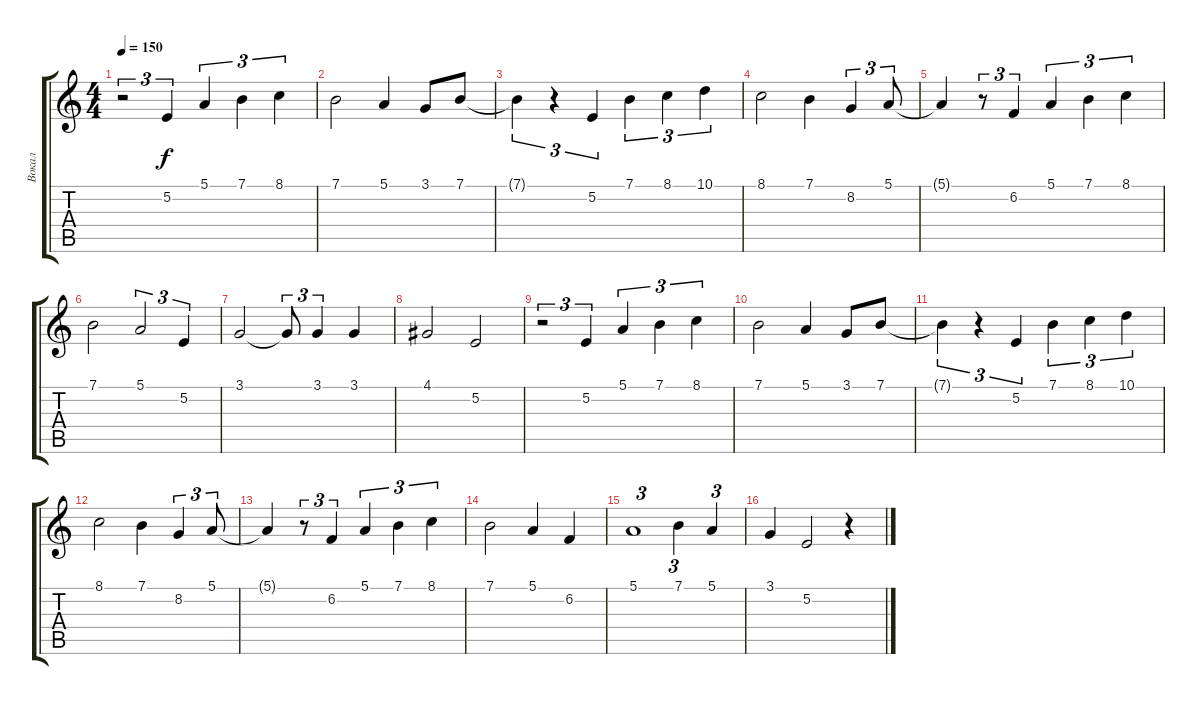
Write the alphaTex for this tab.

\track ("Вокал" "Вокал") {instrument lead1square}
\staff {score tabs}
\tuning (E4 B3 G3 D3 A2 E2) {hide}
\ts (4 4)
\tempo 150
\clef g2
\ks c
r.2{tu (3 2) dy f} 5.2.4{tu (3 2)} 5.1.4{tu (3 2)} 7.1.4{tu (3 2)} 8.1.4{tu (3 2)} |
7.1.2 5.1.4 3.1.8 7.1.8 |
7.1{t}.4{tu (3 2)} r.4{tu (3 2)} 5.2.4{tu (3 2)} 7.1.4{tu (3 2)} 8.1.4{tu (3 2)} 10.1.4{tu (3 2)} |
8.1.2 7.1.4 8.2.4{tu (3 2)} 5.1.8{tu (3 2)} |
5.1{t}.4 r.8{tu (3 2)} 6.2.4{tu (3 2)} 5.1.4{tu (3 2)} 7.1.4{tu (3 2)} 8.1.4{tu (3 2)} |
7.1.2 5.1.2{tu (3 2)} 5.2.4{tu (3 2)} |
3.1.2 3.1{t}.8{tu (3 2)} 3.1.4{tu (3 2)} 3.1.4 |
4.1.2 5.2.2 |
r.2{tu (3 2)} 5.2.4{tu (3 2)} 5.1.4{tu (3 2)} 7.1.4{tu (3 2)} 8.1.4{tu (3 2)} |
7.1.2 5.1.4 3.1.8 7.1.8 |
7.1{t}.4{tu (3 2)} r.4{tu (3 2)} 5.2.4{tu (3 2)} 7.1.4{tu (3 2)} 8.1.4{tu (3 2)} 10.1.4{tu (3 2)} |
8.1.2 7.1.4 8.2.4{tu (3 2)} 5.1.8{tu (3 2)} |
5.1{t}.4 r.8{tu (3 2)} 6.2.4{tu (3 2)} 5.1.4{tu (3 2)} 7.1.4{tu (3 2)} 8.1.4{tu (3 2)} |
7.1.2 5.1.4 6.2.4 |
5.1.1{tu (3 2)} 7.1.4{tu (3 2)} 5.1.4{tu (3 2)} |
3.1.4 5.2.2 r.4
